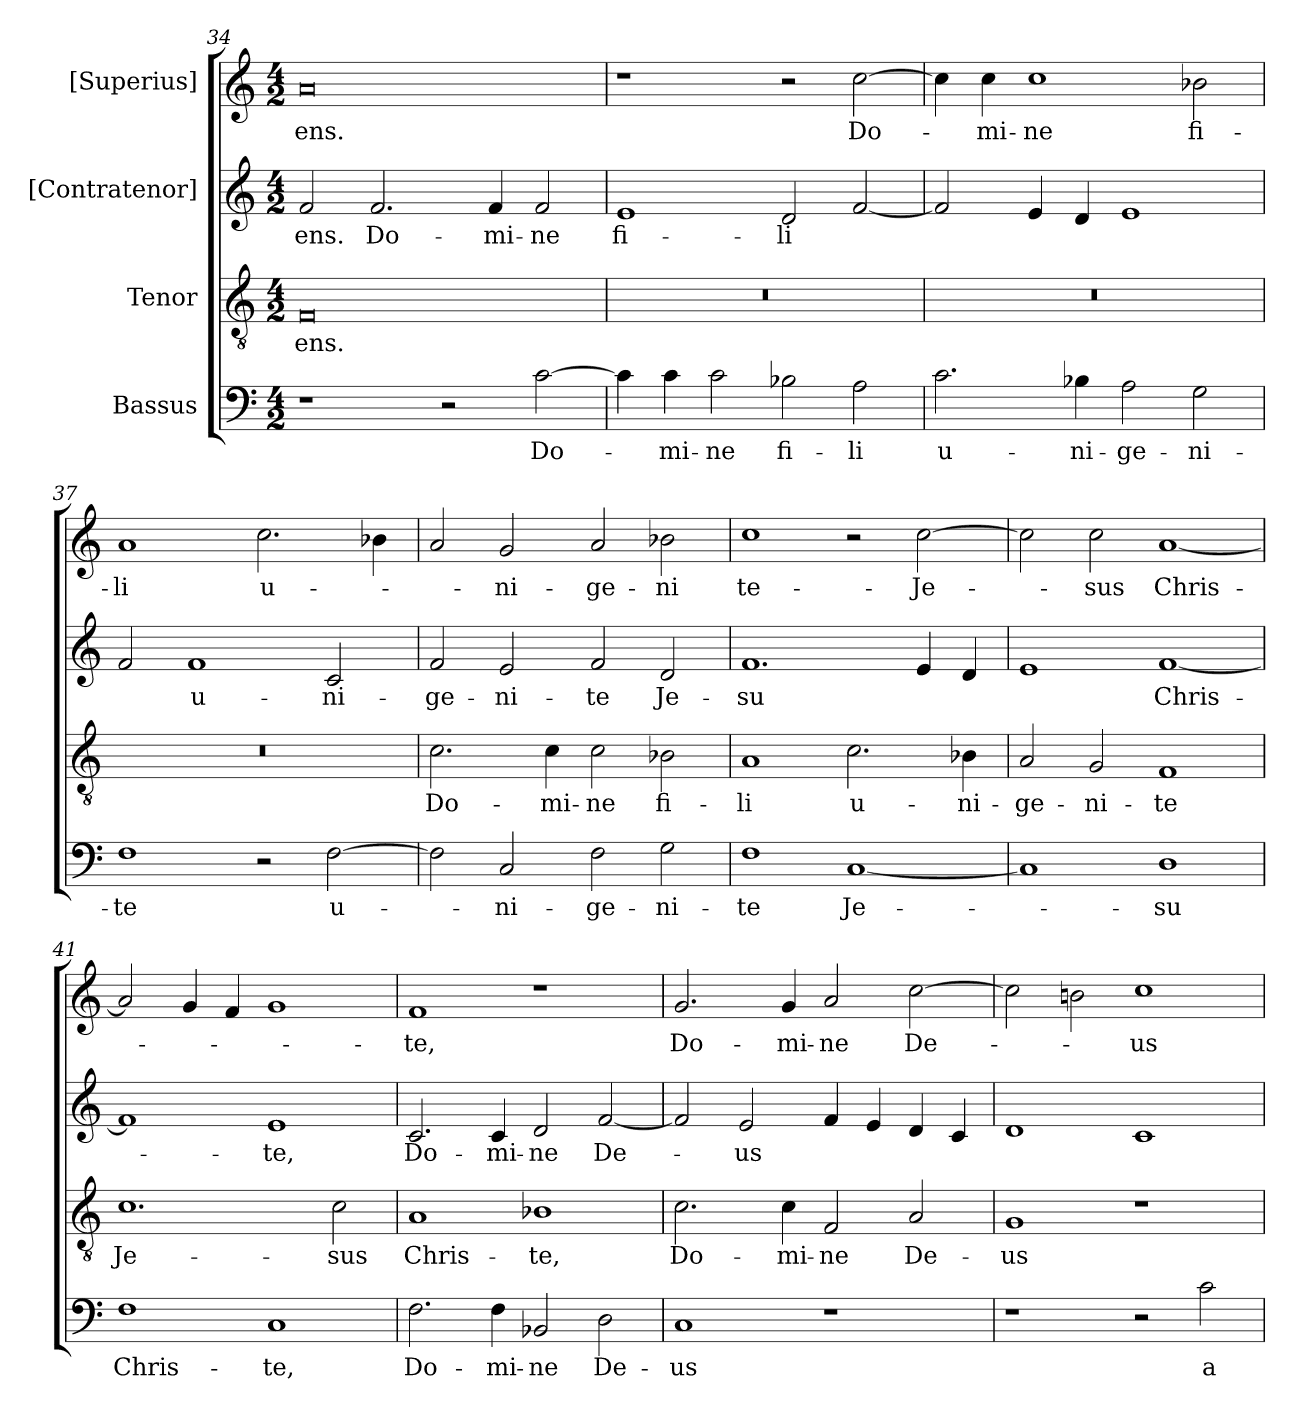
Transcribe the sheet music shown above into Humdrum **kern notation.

**kern	**text	**kern	**text	**kern	**text	**kern	**text
*part4	*part4	*part3	*part3	*part2	*part2	*part1	*part1
*staff4	*staff4	*staff3	*staff3	*staff2	*staff2	*staff1	*staff1
*I"Bassus	*	*I"Tenor	*	*I"[Contratenor]	*	*I"[Superius]	*
*clefF4	*	*clefGv2	*	*clefG2	*	*clefG2	*
*k[]	*	*k[]	*	*k[]	*	*k[]	*
*M4/2	*	*M4/2	*	*M4/2	*	*M4/2	*
=34	=34	=34	=34	=34	=34	=34	=34
1r	.	0F/	-ens.	2f/	-ens.	0a/	-ens.
.	.	.	.	2.f/	Do-	.	.
2r	.	.	.	.	.	.	.
.	.	.	.	4f/	-mi-	.	.
[2c\	Do-	.	.	2f/	-ne	.	.
=35	=35	=35	=35	=35	=35	=35	=35
4c\]	.	0r	.	1e/	fi-	1r	.
4c\	-mi-	.	.	.	.	.	.
2c\	-ne	.	.	.	.	.	.
2B-X\	fi-	.	.	2d/	-li	2r	.
2A\	-li	.	.	[2f/	.	[2cc\	Do-
=36	=36	=36	=36	=36	=36	=36	=36
2.c\	u-	0r	.	2f/]	.	4cc\]	.
.	.	.	.	.	.	4cc\	-mi-
.	.	.	.	4e/	.	1cc\	-ne
4B-X\	-ni-	.	.	4d/	.	.	.
2A\	-ge-	.	.	1e/	.	.	.
2G\	-ni-	.	.	.	.	2b-X\	fi-
=37	=37	=37	=37	=37	=37	=37	=37
1F\	-te	0r	.	2f/	.	1a/	-li
.	.	.	.	1f/	u-	.	.
2r	.	.	.	.	.	2.cc\	u-
[2F\	u-	.	.	2c/	-ni-	.	.
.	.	.	.	.	.	4b-X\	.
=38	=38	=38	=38	=38	=38	=38	=38
2F\]	.	2.c\	Do-	2f/	-ge-	2a/	.
2C/	-ni-	.	.	2e/	-ni-	2g/	-ni-
.	.	4c\	-mi-	.	.	.	.
2F\	-ge-	2c\	-ne	2f/	-te	2a/	-ge-
2G\	-ni-	2B-X\	fi-	2d/	Je-	2b-X\	-ni
=39	=39	=39	=39	=39	=39	=39	=39
1F\	-te	1A/	-li	1.f/	-su	1cc\	te-
[1C/	Je-	2.c\	u-	.	.	2r	.
.	.	.	.	4e/	.	[2cc\	Je-
.	.	4B-X\	-ni-	4d/	.	.	.
=40	=40	=40	=40	=40	=40	=40	=40
1C/]	.	2A/	-ge-	1e/	.	2cc\]	.
.	.	2G/	-ni-	.	.	2cc\	-sus
1D\	-su	1F/	-te	[1f/	Chris-	[1a/	Chris-
=41	=41	=41	=41	=41	=41	=41	=41
1F\	Chris-	1.c\	Je-	1f/]	.	2a/]	.
.	.	.	.	.	.	4g/	.
.	.	.	.	.	.	4f/	.
1C/	-te,	.	.	1e/	-te,	1g/	.
.	.	2c\	-sus	.	.	.	.
=42	=42	=42	=42	=42	=42	=42	=42
2.F\	Do-	1A/	Chris-	2.c/	Do-	1f/	-te,
4F\	-mi-	.	.	4c/	-mi-	.	.
2BB-X/	-ne	1B-X\	-te,	2d/	-ne	1r	.
2D\	De-	.	.	[2f/	De-	.	.
=43	=43	=43	=43	=43	=43	=43	=43
1C/	-us	2.c\	Do-	2f/]	.	2.g/	Do-
.	.	.	.	2e/	-us	.	.
.	.	4c\	-mi-	.	.	4g/	-mi-
1r	.	2F/	-ne	4f/	.	2a/	-ne
.	.	.	.	4e/	.	.	.
.	.	2A/	De-	4d/	.	[2cc\	De-
.	.	.	.	4c/	.	.	.
=44	=44	=44	=44	=44	=44	=44	=44
1r	.	1G/	-us	1d/	.	2cc\]	.
.	.	.	.	.	.	2bn\	.
2r	.	1r	.	1c/	.	1cc\	-us
2c\	a-	.	.	.	.	.	.
=	=	=	=	=	=	=	=
*-	*-	*-	*-	*-	*-	*-	*-
